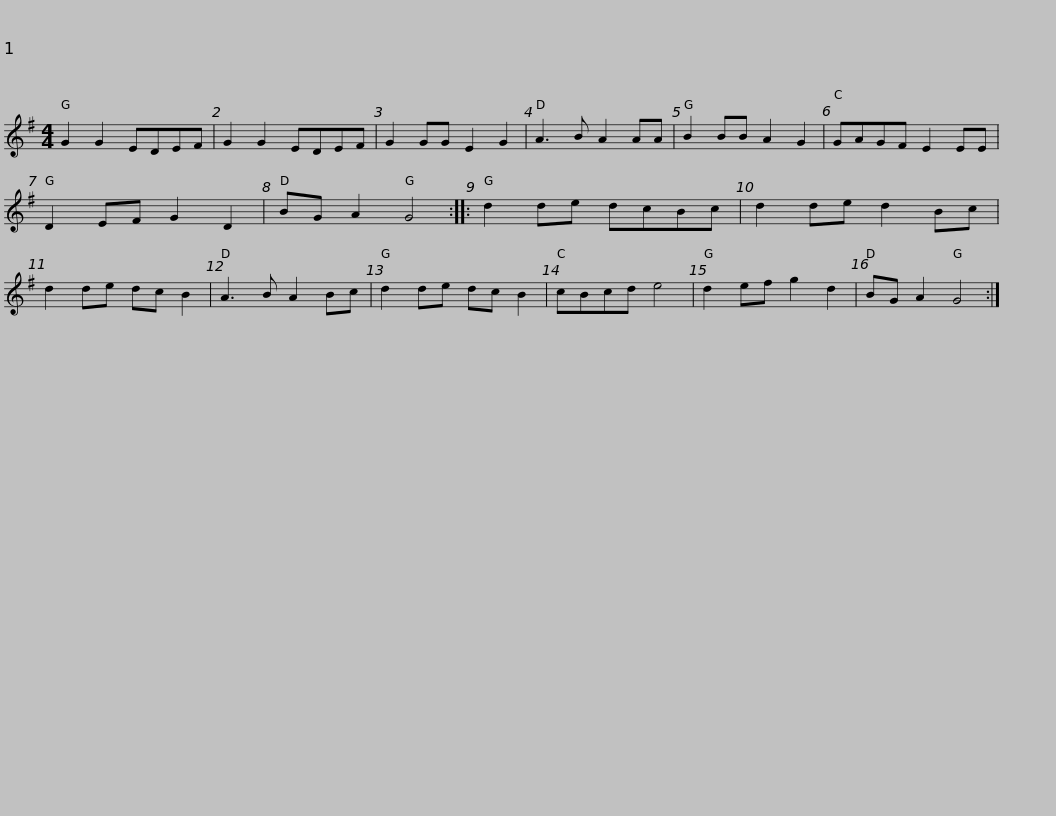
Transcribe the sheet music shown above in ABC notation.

X:1
L:1/8
M:4/4
I:linebreak $
K:G
V:1 treble
V:1
 G2 G2 EDEF | G2 G2 EDEF | G2 GG E2 G2 | A3 B A2 AA | B2 BB A2 G2 | %5
 GAGF E2 EE | D2 EF G2 D2 |$ BG A2 G4 :: d2 de dcBc | d2 de d2 Bc | %10
 d2 de dc B2 | A3 B A2 Bc | d2 de dc B2 | cBcd e4 |$ d2 ef g2 d2 | %15
 BG A2 G4 :| %16
